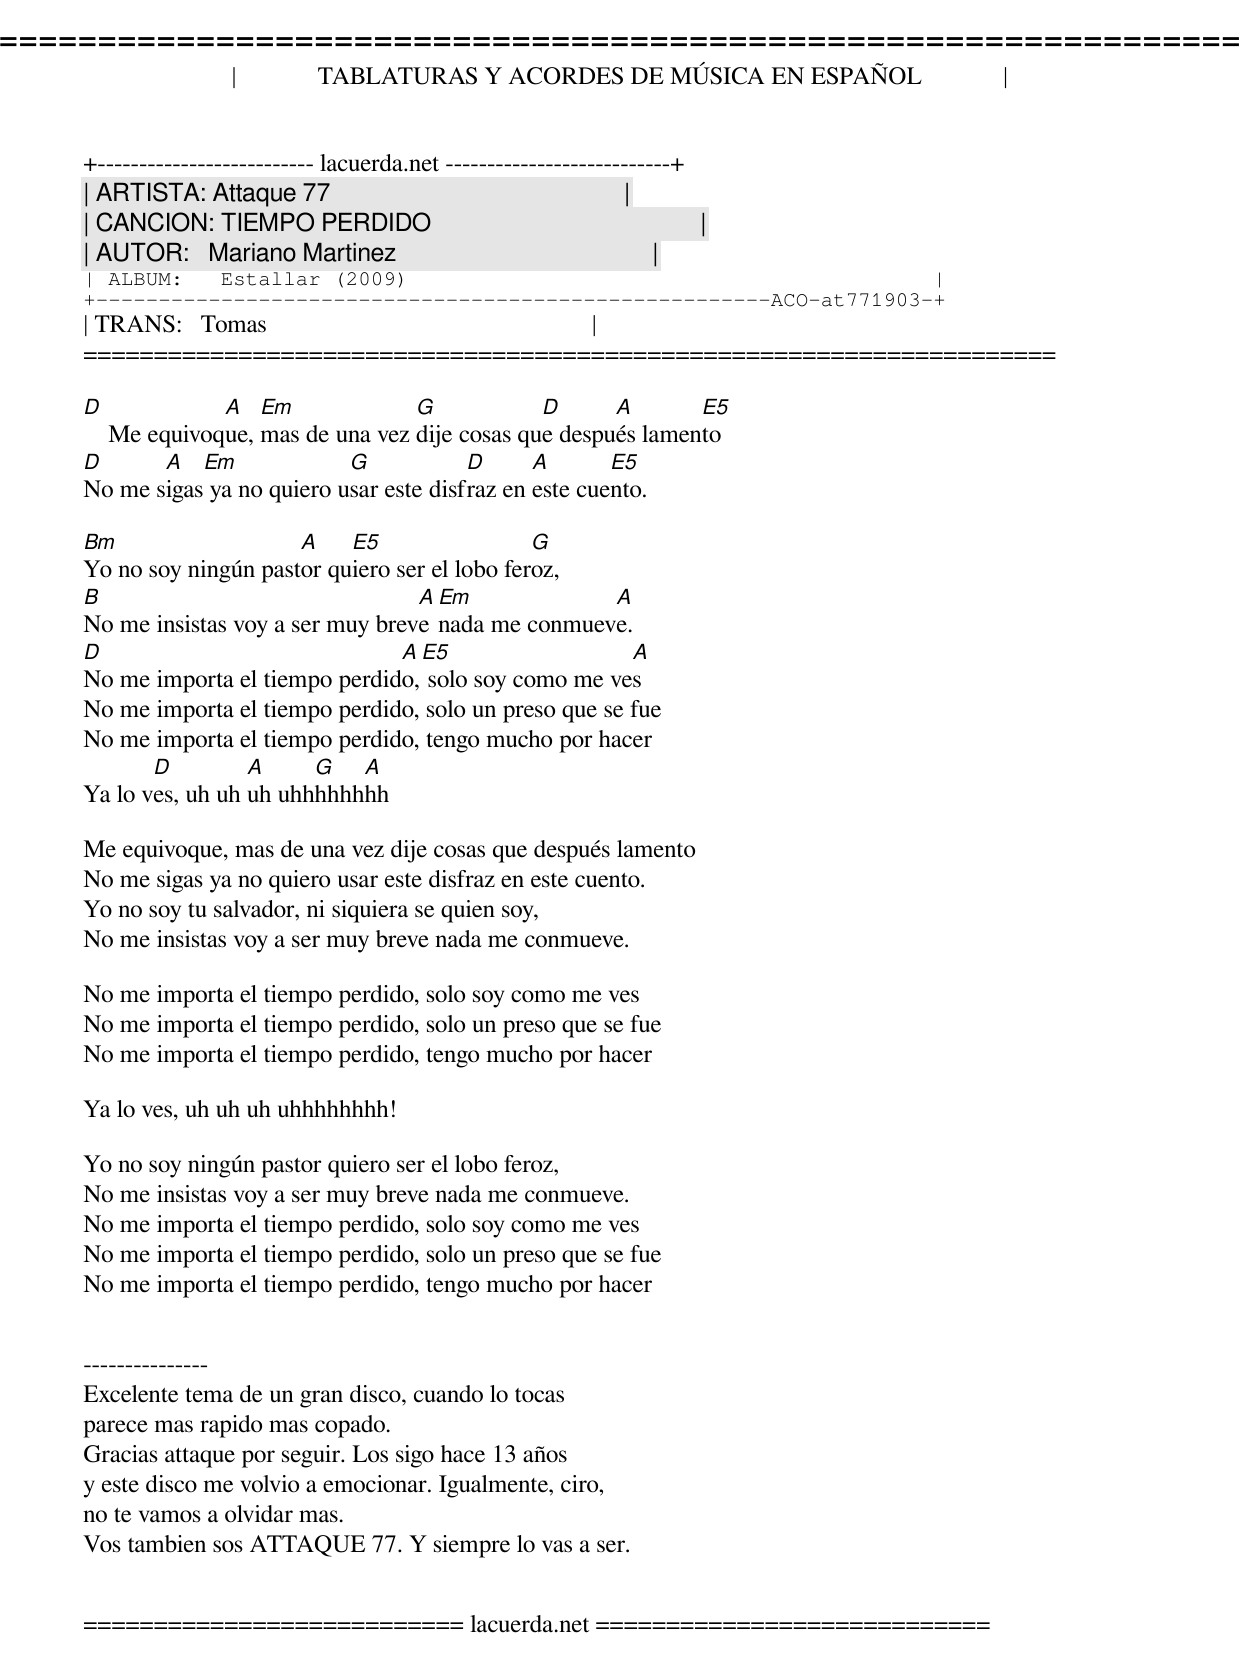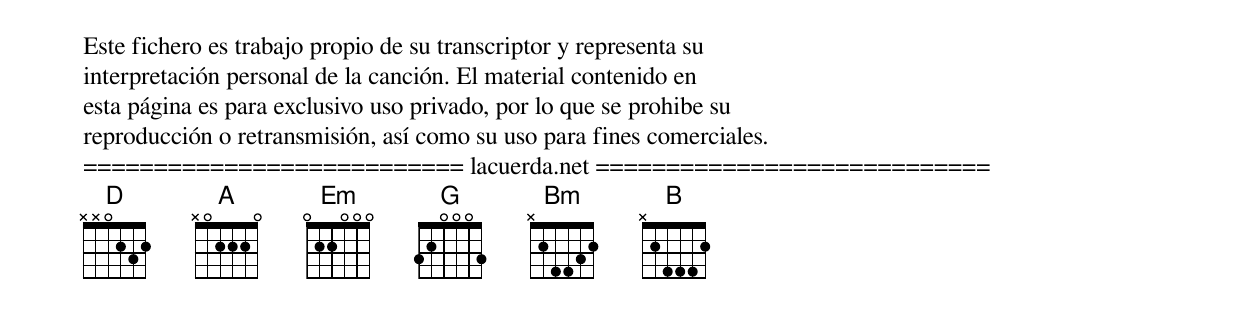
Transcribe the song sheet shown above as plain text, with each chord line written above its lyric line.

=====================================================================
|             TABLATURAS Y ACORDES DE MÚSICA EN ESPAÑOL             |
+-------------------------- lacuerda.net ---------------------------+
| ARTISTA: Attaque 77                                               |
| CANCION: TIEMPO PERDIDO                                           |
| AUTOR:   Mariano Martinez                                         |
| ALBUM:   Estallar (2009)                                          |
+------------------------------------------------------ACO-at771903-+
| TRANS:   Tomas                                                    |
=====================================================================

D             A   Em             G            D      A       E5
    Me equivoque, mas de una vez dije cosas que después lamento
D      A   Em             G            D      A       E5
No me sigas ya no quiero usar este disfraz en este cuento.

Bm                   A    E5                  G
Yo no soy ningún pastor quiero ser el lobo feroz,
B                                A Em             A
No me insistas voy a ser muy breve nada me conmueve.
D                             A E5                  A
No me importa el tiempo perdido, solo soy como me ves
No me importa el tiempo perdido, solo un preso que se fue
No me importa el tiempo perdido, tengo mucho por hacer
       D         A     G   A
Ya lo ves, uh uh uh uhhhhhhhh

Me equivoque, mas de una vez dije cosas que después lamento
No me sigas ya no quiero usar este disfraz en este cuento.
Yo no soy tu salvador, ni siquiera se quien soy,
No me insistas voy a ser muy breve nada me conmueve.

No me importa el tiempo perdido, solo soy como me ves
No me importa el tiempo perdido, solo un preso que se fue
No me importa el tiempo perdido, tengo mucho por hacer

Ya lo ves, uh uh uh uhhhhhhhh!

Yo no soy ningún pastor quiero ser el lobo feroz,
No me insistas voy a ser muy breve nada me conmueve.
No me importa el tiempo perdido, solo soy como me ves
No me importa el tiempo perdido, solo un preso que se fue
No me importa el tiempo perdido, tengo mucho por hacer


---------------
Excelente tema de un gran disco, cuando lo tocas
parece mas rapido mas copado.
Gracias attaque por seguir. Los sigo hace 13 años
y este disco me volvio a emocionar. Igualmente, ciro,
no te vamos a olvidar mas.
Vos tambien sos ATTAQUE 77. Y siempre lo vas a ser.


=========================== lacuerda.net ============================
Este fichero es trabajo propio de su transcriptor y representa su
interpretación personal de la canción. El material contenido en
esta página es para exclusivo uso privado, por lo que se prohibe su
reproducción o retransmisión, así como su uso para fines comerciales.
=========================== lacuerda.net ============================
